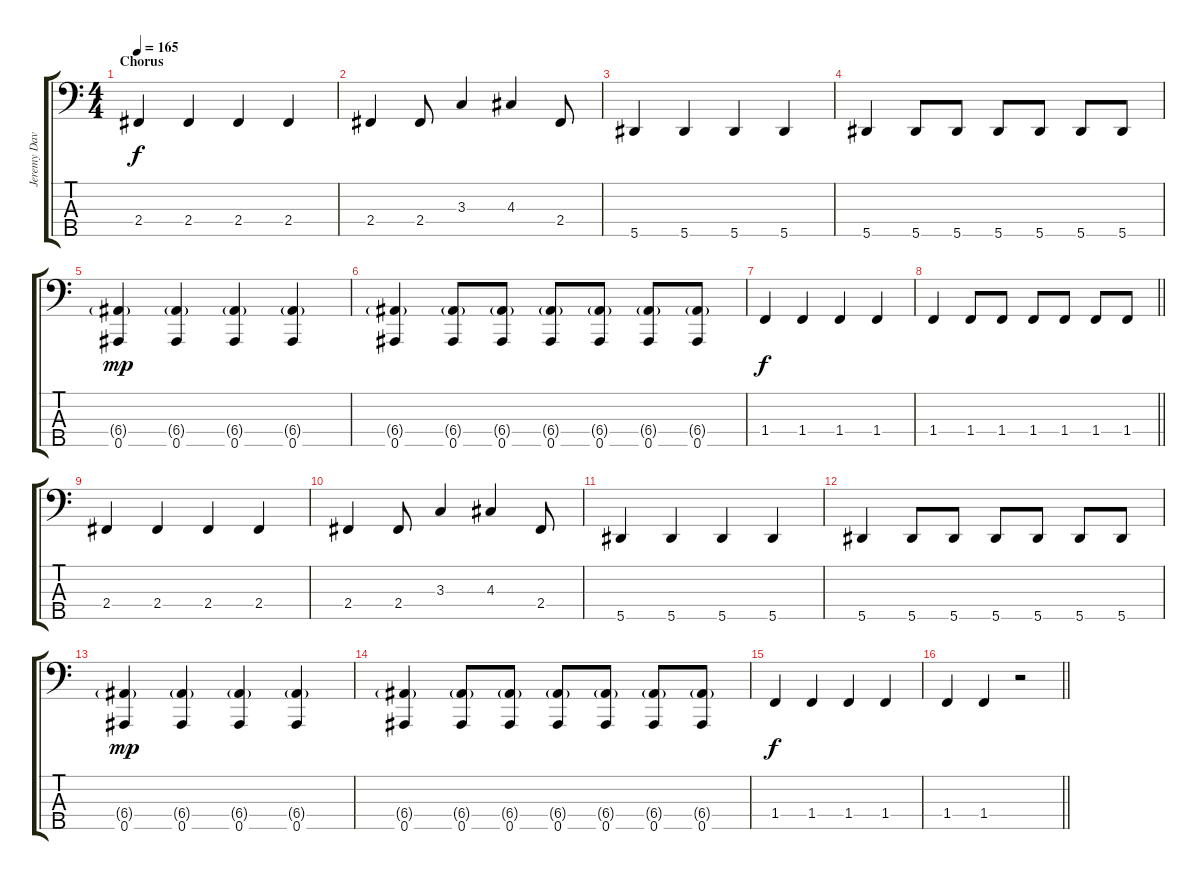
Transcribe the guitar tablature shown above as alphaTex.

\track ("Jeremy Davis (Bass/5 String Wierd Tuning" "Jeremy Dav") {instrument electricbasspick}
\staff {score tabs}
\tuning (G2 D2 A1 E1 Bb0) {hide}
\ts (4 4)
\section ("" "Chorus")
\tempo 165
\clef f4
\ks c
2.4.4{dy f} 2.4.4 2.4.4 2.4.4 |
2.4.4 2.4.8 3.3.4 4.3.4 2.4.8 |
5.5.4 5.5.4 5.5.4 5.5.4 |
5.5.4 5.5.8 5.5.8 5.5.8 5.5.8 5.5.8 5.5.8 |
(6.4{g} 0.5).4{dy mp} (6.4{g} 0.5).4 (6.4{g} 0.5).4 (6.4{g} 0.5).4 |
(6.4{g} 0.5).4 (6.4{g} 0.5).8 (6.4{g} 0.5).8 (6.4{g} 0.5).8 (6.4{g} 0.5).8 (6.4{g} 0.5).8 (6.4{g} 0.5).8 |
1.4.4{dy f} 1.4.4 1.4.4 1.4.4 |
\barLineRight lightlight
1.4.4 1.4.8 1.4.8 1.4.8 1.4.8 1.4.8 1.4.8 |
2.4.4 2.4.4 2.4.4 2.4.4 |
2.4.4 2.4.8 3.3.4 4.3.4 2.4.8 |
5.5.4 5.5.4 5.5.4 5.5.4 |
5.5.4 5.5.8 5.5.8 5.5.8 5.5.8 5.5.8 5.5.8 |
(6.4{g} 0.5).4{dy mp} (6.4{g} 0.5).4 (6.4{g} 0.5).4 (6.4{g} 0.5).4 |
(6.4{g} 0.5).4 (6.4{g} 0.5).8 (6.4{g} 0.5).8 (6.4{g} 0.5).8 (6.4{g} 0.5).8 (6.4{g} 0.5).8 (6.4{g} 0.5).8 |
1.4.4{dy f} 1.4.4 1.4.4 1.4.4 |
\barLineRight lightlight
1.4.4 1.4.4 r.2
